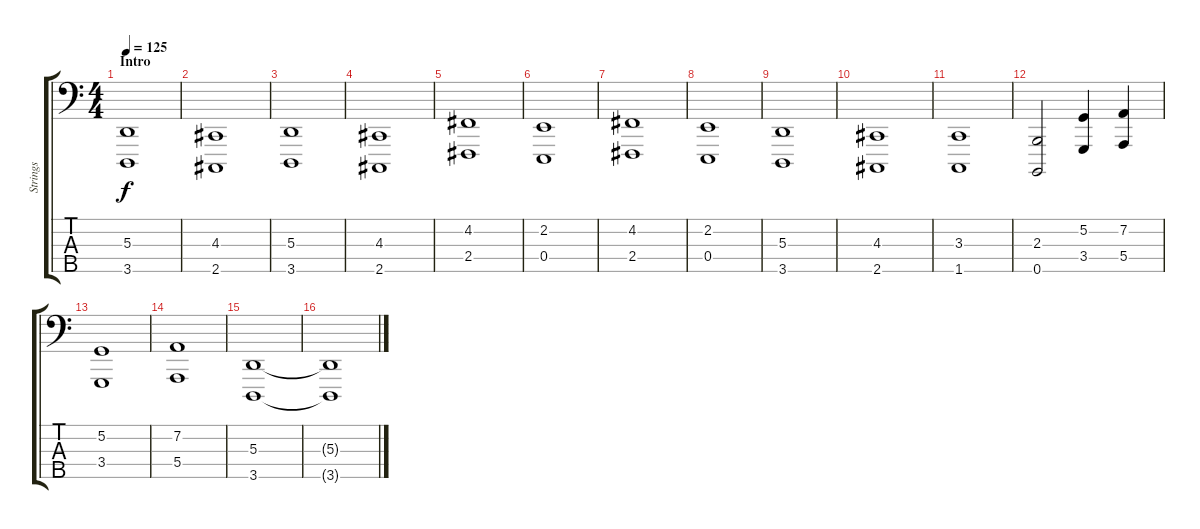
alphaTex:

\track ("Strings" "Strings") {instrument stringensemble1}
\staff {score tabs}
\tuning (G2 D2 A1 E1 B0) {hide}
\ts (4 4)
\section ("" "Intro ")
\tempo 125
\clef f4
\ks c
(5.3 3.5).1{dy f instrument stringensemble1} |
(4.3 2.5).1 |
(5.3 3.5).1 |
(4.3 2.5).1 |
(4.2 2.4).1 |
(2.2 0.4).1 |
(4.2 2.4).1 |
(2.2 0.4).1 |
(5.3 3.5).1 |
(4.3 2.5).1 |
(3.3 1.5).1 |
(2.3 0.5).2 (5.2 3.4).4 (7.2 5.4).4 |
(5.2 3.4).1 |
(7.2 5.4).1 |
(5.3 3.5).1 |
(5.3{t} 3.5{t}).1
